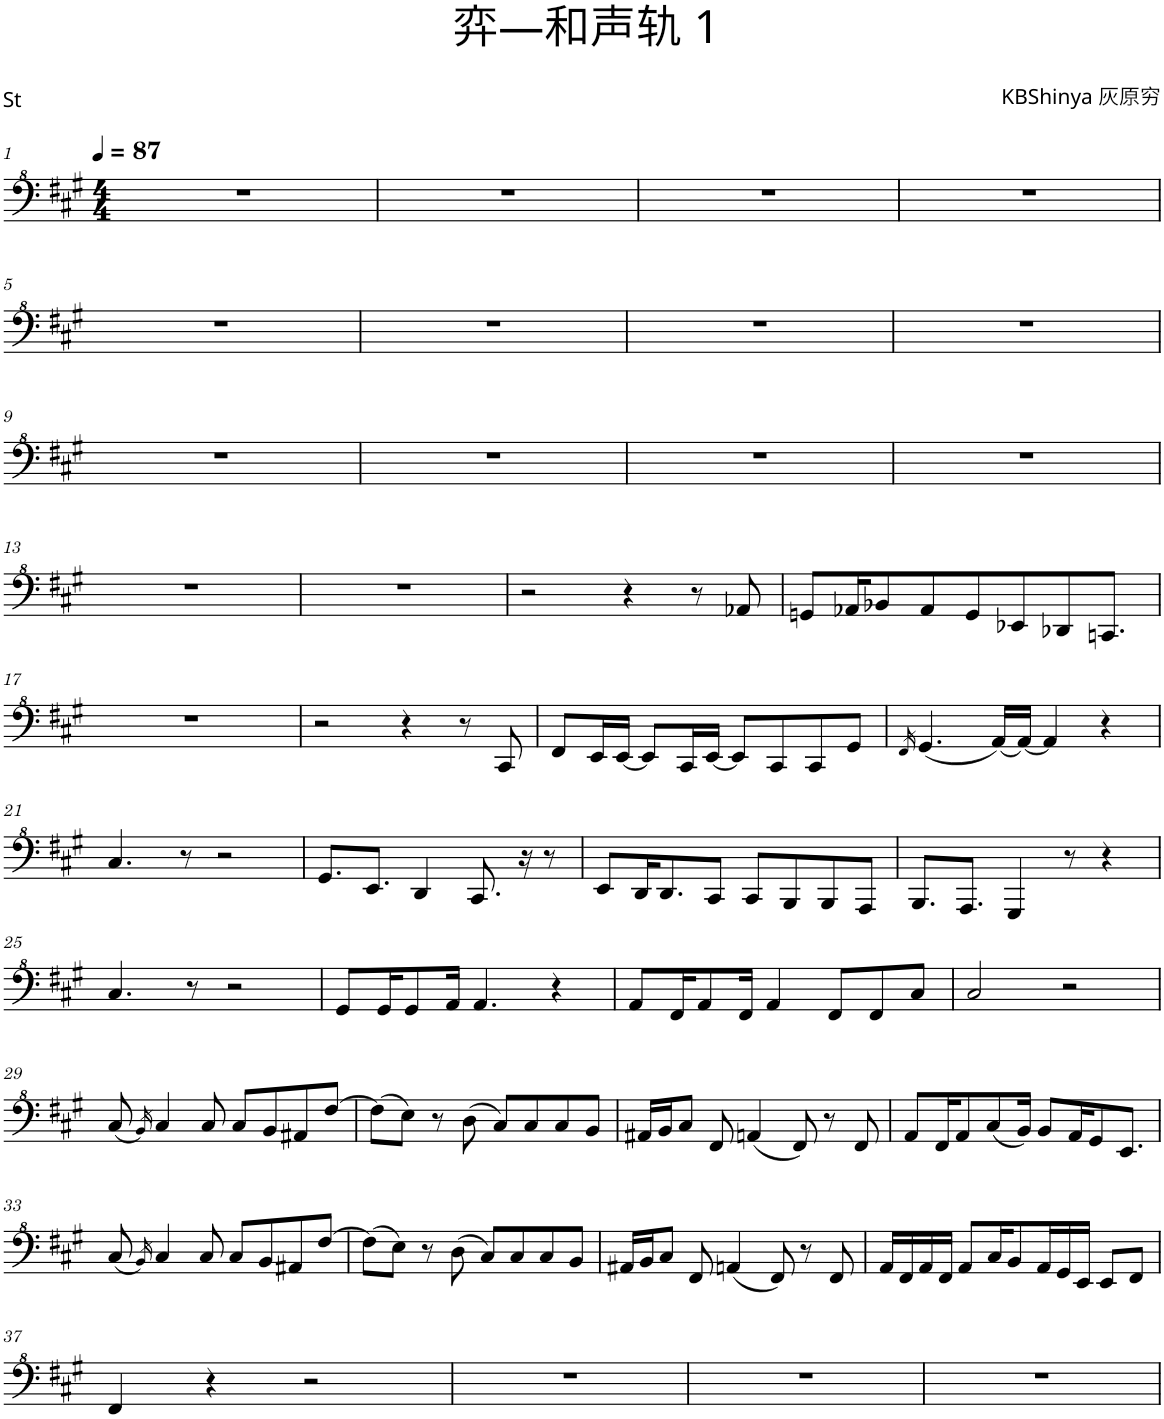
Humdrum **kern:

**kern
*part1
*staff1
*I"Piano
*I'Pno.
*clefF^4
*k[f#c#g#]
*M4/4
*MM87
=1
1r
=2
1r
=3
1r
=4
1r
!!LO:LB:g=z
=5
1r
=6
1r
=7
1r
=8
1r
!!LO:LB:g=z
=9
1r
=10
1r
=11
1r
=12
1r
!!LO:LB:g=z
=13
1r
=14
1r
=15
2r
4r
8r
8A-X/
=16
8Gn/L
16A-X/K
8B-X/
8A-/
8G/
8E-X/
8D-X/
8.Cn/J
!!LO:LB:g=z
=17
1r
=18
2r
4r
8r
8C#/
=19
8F#/L
16E/L
[16E/JJ
8E/L]
16C#/L
[16E/JJ
8E/L]
8C#/
8C#/
8G#/J
=20
16qF#/
(4.G#/
(16A/LL)
[16A/JJ)
4A/]
4r
!!LO:LB:g=z
=21
4.c#/
8r
2r
=22
8.G#/L
8.E/J
4D/
8.C#/
16r
8r
=23
8E/L
16D/K
8.D/
8C#/J
8C#/L
8BB/
8BB/
8AA/J
=24
8.BB/L
8.AA/J
4GG#/
8r
4r
!!LO:LB:g=z
=25
4.c#/
8r
2r
=26
8G#/L
16G#/K
8G#/
16A/Jk
4.A/
4r
=27
8A/L
16F#/K
8A/
16F#/Jk
4A/
8F#/L
8F#/
8c#/J
=28
2c#/
2r
!!LO:LB:g=z
=29
(8c#/
16qB/)
4c#/
8c#/
8c#/L
8B/
8A#X/
[8f#/J
=30
(8f#\L]
8e\J)
8r
(8d\
8c#/L)
8c#/
8c#/
8B/J
=31
16A#X/LL
16B/J
8c#/J
8F#/
(4An/
8F#/)
8r
8F#/
=32
8A/L
16F#/K
8A/
(8c#/
16B/Jk)
8B/L
16A/K
8G#/
8.E/J
!!LO:LB:g=z
=33
(8c#/
16qB/)
4c#/
8c#/
8c#/L
8B/
8A#X/
[8f#/J
=34
(8f#\L]
8e\J)
8r
(8d\
8c#/L)
8c#/
8c#/
8B/J
=35
16A#X/LL
16B/J
8c#/J
8F#/
(4An/
8F#/)
8r
8F#/
=36
16A/LL
16F#/
16A/
16F#/JJ
8A/L
16c#/K
8B/
16A/L
16G#/
16E/JJ
8E/L
8F#/J
!!LO:LB:g=z
=37
4F#/
4r
2r
=38
1r
=39
1r
=40
1r
=
*-
